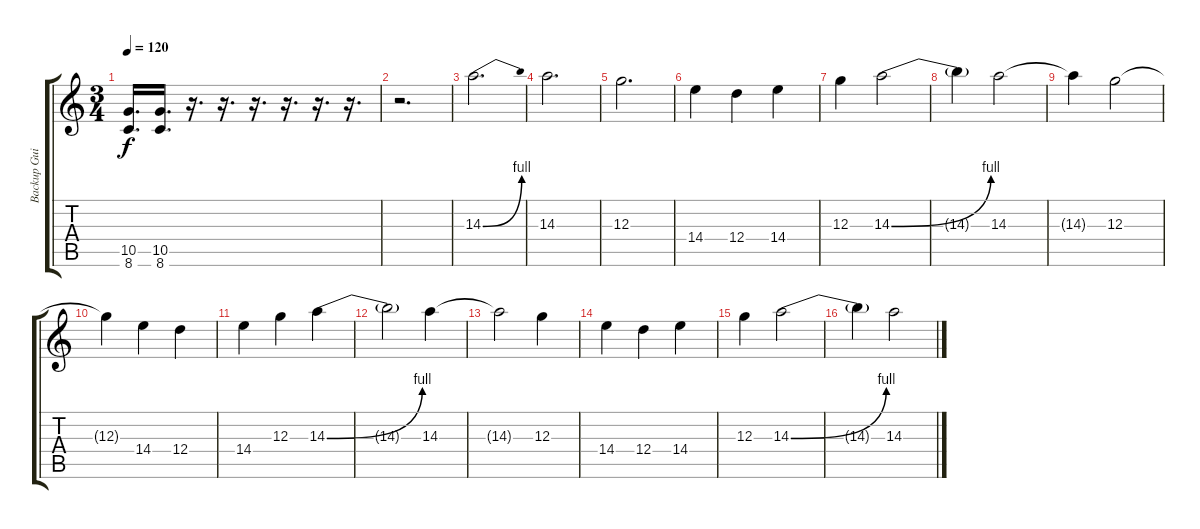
\track ("Backup Guitar + Solo" "Backup Gui") {instrument distortionguitar}
\staff {score tabs}
\tuning (E4 B3 G3 D3 A2 E2) {hide}
\ts (3 4)
\tempo 120
\clef g2
\ks c
(10.5 8.6).16{d dy f} (10.5 8.6).16{d} r.16{d} r.16{d} r.16{d} r.16{d} r.16{d} r.16{d} |
r.2{d} |
14.3{be (bend 0 0 60 4)}.2{d} |
14.3.2{d} |
12.3.2{d} |
14.4.4 12.4.4 14.4.4 |
12.3.4 14.3{be (bend 0 0 60 4)}.2 |
14.3{t}.4 14.3.2 |
14.3{t}.4 12.3.2 |
12.3{t}.4 14.4.4 12.4.4 |
14.4.4 12.3.4 14.3{be (bend 0 0 60 4)}.4 |
14.3{t}.2 14.3.4 |
14.3{t}.2 12.3.4 |
14.4.4 12.4.4 14.4.4 |
12.3.4 14.3{be (bend 0 0 60 4)}.2 |
14.3{t}.4 14.3.2
